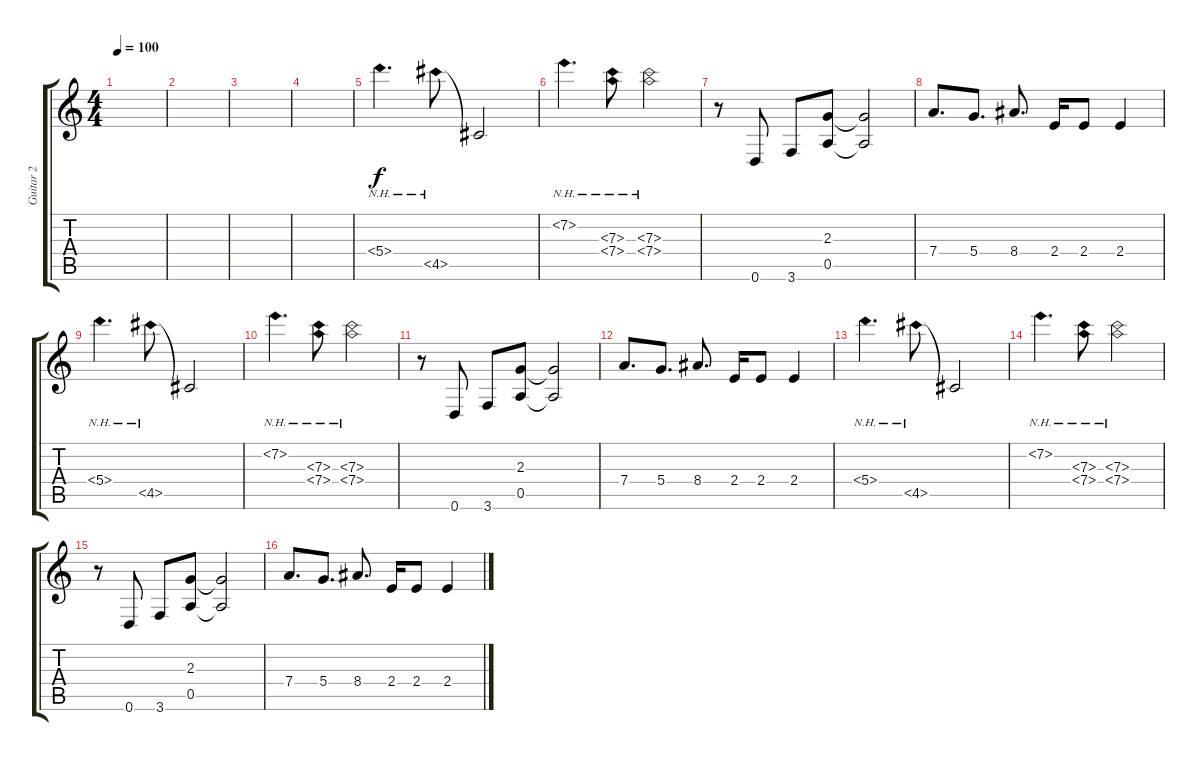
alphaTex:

\track ("Guitar 2" "Guitar 2") {instrument overdrivenguitar}
\staff {score tabs}
\tuning (E4 A3 F3 D3 A2 D2) {hide}
\ts (4 4)
\tempo 100
\clef g2
\ks c
|
|
|
|
5.4{nh}.4{d volume 16 balance 16 instrument acousticguitarsteel} 4.5{nh}.8 4.5{t}.2 |
7.2{nh}.4{d} (7.3{nh} 7.4{nh}).8 (7.3{nh} 7.4{nh}).2 |
r.8 0.6.8 3.6.8 (2.3 0.5).8 (2.3{t} 0.5{t}).2 |
7.4.8{d} 5.4.8{d} 8.4.8{d} 2.4.16 2.4.8 2.4.4 |
5.4{nh}.4{d} 4.5{nh}.8 4.5{t}.2 |
7.2{nh}.4{d} (7.3{nh} 7.4{nh}).8 (7.3{nh} 7.4{nh}).2 |
r.8 0.6.8 3.6.8 (2.3 0.5).8 (2.3{t} 0.5{t}).2 |
7.4.8{d} 5.4.8{d} 8.4.8{d} 2.4.16 2.4.8 2.4.4 |
5.4{nh}.4{d} 4.5{nh}.8 4.5{t}.2 |
7.2{nh}.4{d} (7.3{nh} 7.4{nh}).8 (7.3{nh} 7.4{nh}).2 |
r.8 0.6.8 3.6.8 (2.3 0.5).8 (2.3{t} 0.5{t}).2 |
7.4.8{d} 5.4.8{d} 8.4.8{d} 2.4.16 2.4.8 2.4.4
